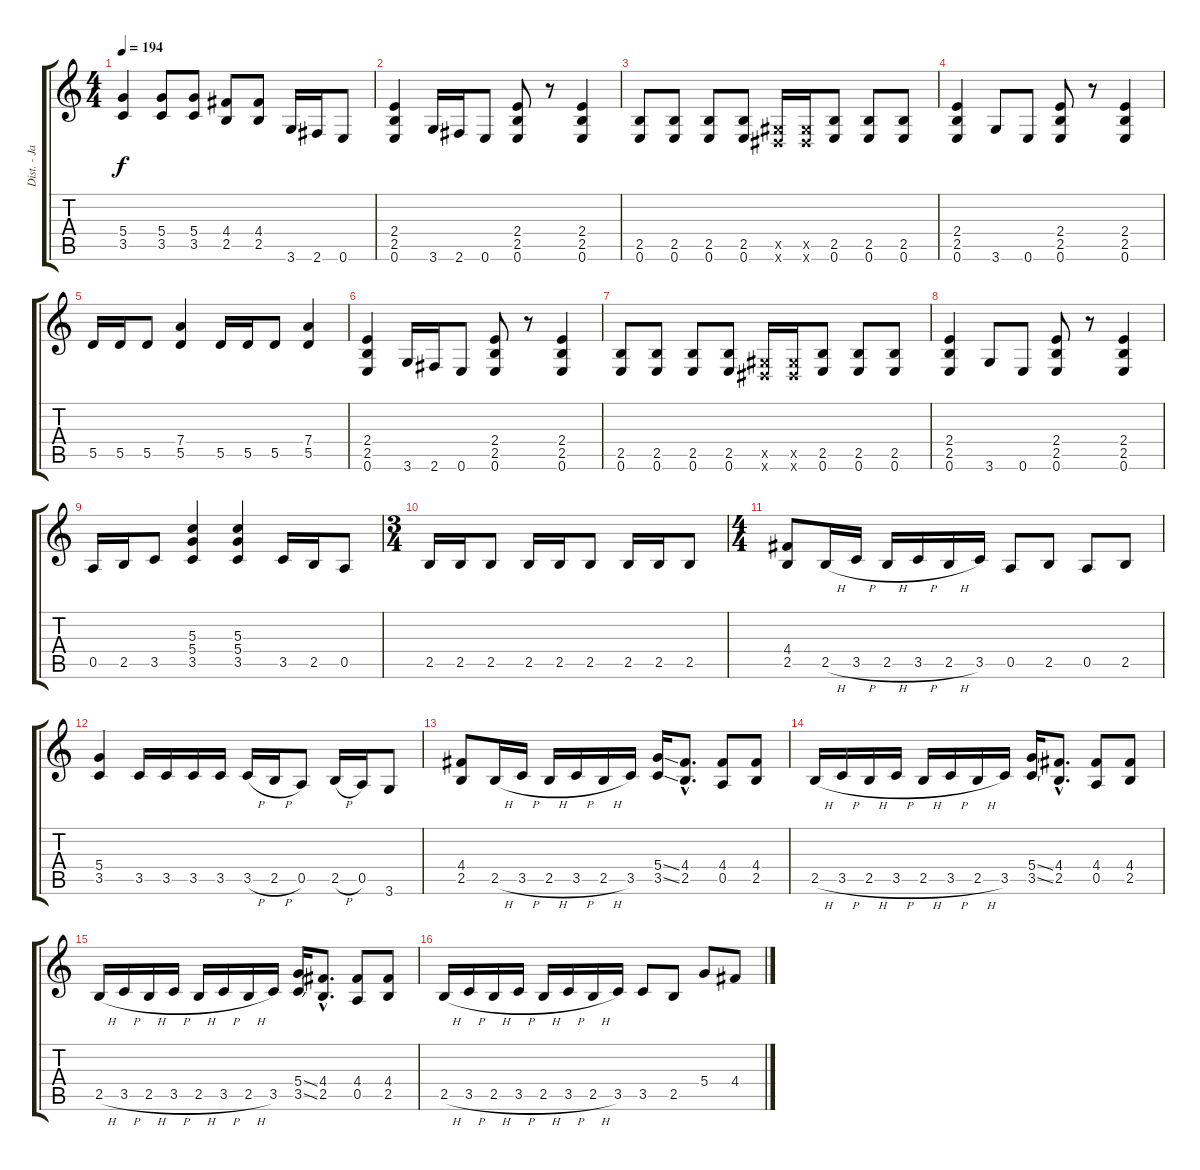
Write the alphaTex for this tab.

\track ("Dist. - James" "Dist. - Ja") {instrument distortionguitar}
\staff {score tabs}
\tuning (E4 B3 G3 D3 A2 E2) {hide}
\ts (4 4)
\tempo 194
\clef g2
\ks c
(5.4 3.5).4{dy f} (5.4 3.5).8 (5.4 3.5).8 (4.4 2.5).8 (4.4 2.5).8 3.6.16 2.6.16 0.6.8 |
(2.4 2.5 0.6).4 3.6.16 2.6.16 0.6.8 (2.4 2.5 0.6).8 r.8 (2.4 2.5 0.6).4 |
(2.5 0.6).8 (2.5 0.6).8 (2.5 0.6).8 (2.5 0.6).8 (-1.5{x} -1.6{x}).16 (-1.5{x} -1.6{x}).16 (2.5 0.6).8 (2.5 0.6).8 (2.5 0.6).8 |
(2.4 2.5 0.6).4 3.6.8 0.6.8 (2.4 2.5 0.6).8 r.8 (2.4 2.5 0.6).4 |
5.5.16 5.5.16 5.5.8 (7.4 5.5).4 5.5.16 5.5.16 5.5.8 (7.4 5.5).4 |
(2.4 2.5 0.6).4 3.6.16 2.6.16 0.6.8 (2.4 2.5 0.6).8 r.8 (2.4 2.5 0.6).4 |
(2.5 0.6).8 (2.5 0.6).8 (2.5 0.6).8 (2.5 0.6).8 (-1.5{x} -1.6{x}).16 (-1.5{x} -1.6{x}).16 (2.5 0.6).8 (2.5 0.6).8 (2.5 0.6).8 |
(2.4 2.5 0.6).4 3.6.8 0.6.8 (2.4 2.5 0.6).8 r.8 (2.4 2.5 0.6).4 |
0.5.16 2.5.16 3.5.8 (5.3 5.4 3.5).4 (5.3 5.4 3.5).4 3.5.16 2.5.16 0.5.8 |
\ts (3 4)
2.5.16 2.5.16 2.5.8 2.5.16 2.5.16 2.5.8 2.5.16 2.5.16 2.5.8 |
\ts (4 4)
(4.4 2.5).8 2.5{h}.16 3.5{h}.16 2.5{h}.16 3.5{h}.16 2.5{h}.16 3.5.16 0.5.8 2.5.8 0.5.8 2.5.8 |
(5.4 3.5).4 3.5.16 3.5.16 3.5.16 3.5.16 3.5{h}.16 2.5{h}.16 0.5.8 2.5{h}.16 0.5.16 3.6.8 |
(4.4 2.5).8 2.5{h}.16 3.5{h}.16 2.5{h}.16 3.5{h}.16 2.5{h}.16 3.5.16 (5.4{ss} 3.5{ss}).16 (4.4{hac} 2.5{hac}).8{d} (4.4 0.5).8 (4.4 2.5).8 |
2.5{h}.16 3.5{h}.16 2.5{h}.16 3.5{h}.16 2.5{h}.16 3.5{h}.16 2.5{h}.16 3.5.16 (5.4{ss} 3.5{ss}).16 (4.4{hac} 2.5{hac}).8{d} (4.4 0.5).8 (4.4 2.5).8 |
2.5{h}.16 3.5{h}.16 2.5{h}.16 3.5{h}.16 2.5{h}.16 3.5{h}.16 2.5{h}.16 3.5.16 (5.4{ss} 3.5{ss}).16 (4.4{hac} 2.5{hac}).8{d} (4.4 0.5).8 (4.4 2.5).8 |
2.5{h}.16 3.5{h}.16 2.5{h}.16 3.5{h}.16 2.5{h}.16 3.5{h}.16 2.5{h}.16 3.5.16 3.5.8 2.5.8 5.4.8 4.4.8
